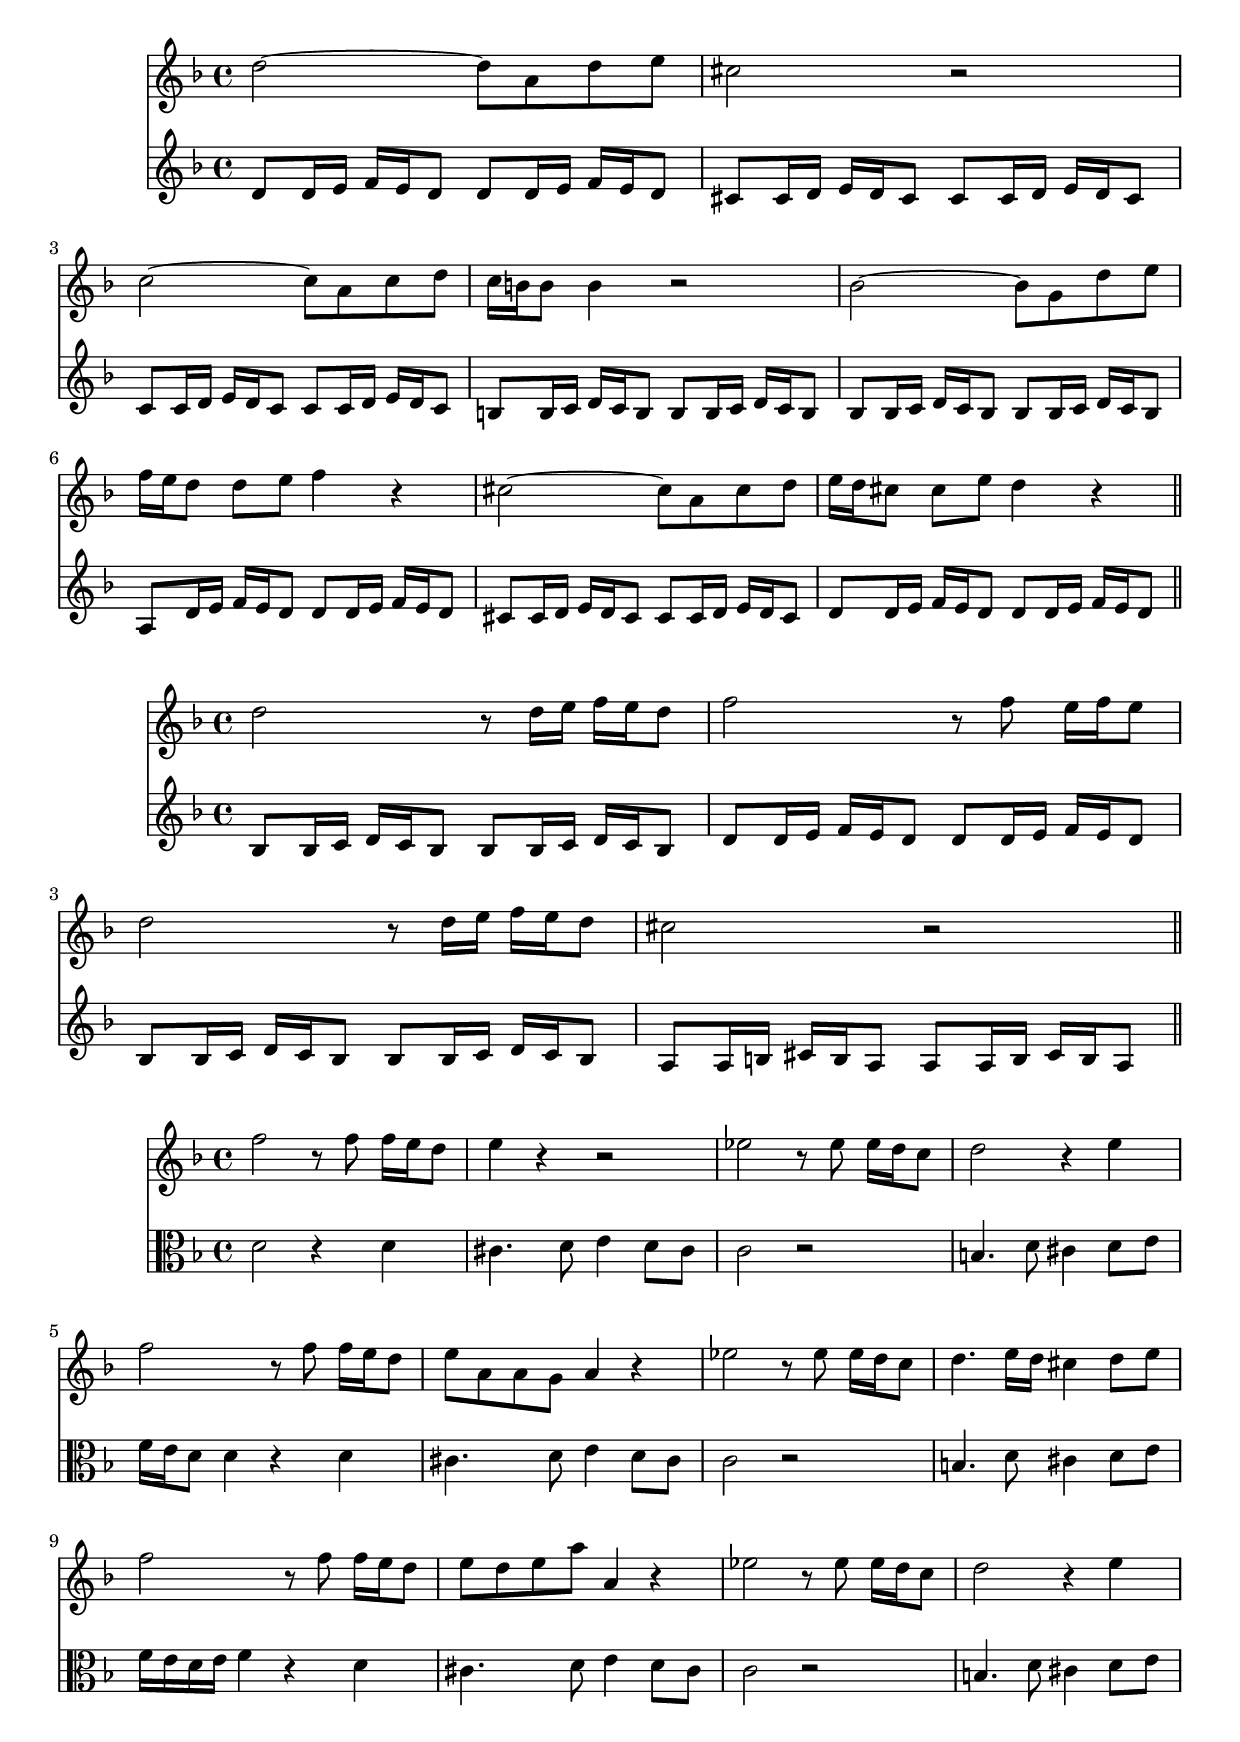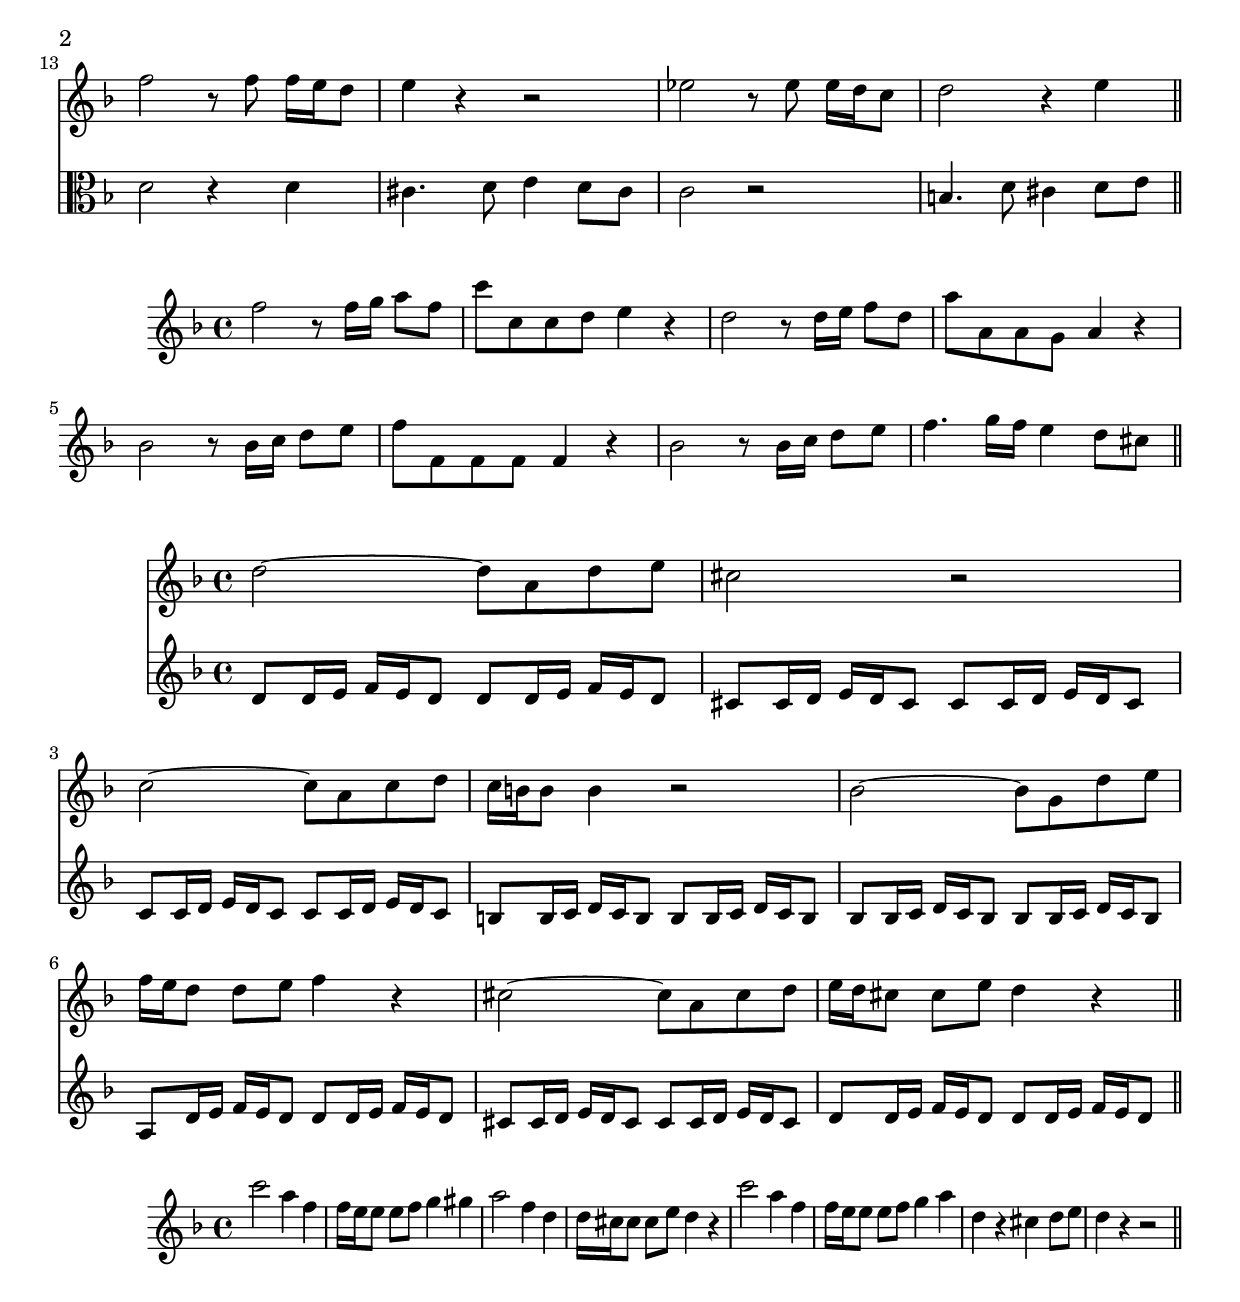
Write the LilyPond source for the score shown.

\version "2.22.1"

one = {
  <<
    \new Staff {
      \clef "treble"
      \key d \minor
      \relative {
        d''2~ 8 a d e | cis2 r | c2~ 8 a c d | c16 b b8 b4 r2 |
        bes2~ 8 g d' e | f16 e d8 d e f4 r | cis2~ 8 a cis d | e16 d cis8 cis8 e d4 r \bar "||"
      }
    }
    \new Staff {
      \clef "treble"
      \key d \minor
      \relative {
        d'8 d16 e f e d8 d d16 e f e d8 | cis8 cis16 d e d cis8 cis cis16 d e d cis8 | c8 c16 d e d c8 c c16 d e d c8 | b8 b16 c d c b8 b b16 c d c b8 |
        bes8 bes16 c d c bes8 bes bes16 c d c bes8 | a8 d16 e f e d8 d d16 e f e d8 | cis8 cis16 d e d cis8 cis cis16 d e d cis8 | d8 d16 e f e d8 d d16 e f e d8 \bar "||"
      }
    }
  >>
}

two = {
  <<
    \new Staff {
      \clef "treble"
      \key d \minor
      \relative {
        d''2 r8 d16 e f e d8 | f2 r8 f e16 f e8 | d2 r8 d16 e f e d8 | cis2 r \bar "||"
      }
    }
    \new Staff {
      \clef "treble"
      \key d \minor
      \relative {
        bes8 bes16 c d c bes8 bes bes16 c d c bes8 | d8 d16 e f e d8 d d16 e f e d8 | bes8 bes16 c d c bes8 bes bes16 c d c bes8 | a8 a16 b cis b a8 a a16 b cis b a8 \bar "||"
      }
    }
  >>
}

three = {
  <<
    \new Staff {
      \clef "treble"
      \key d \minor
      \relative {
        f''2 r8 f f16 e d8 | e4 r r2 | ees2 r8 ees ees16 d c8 | d2 r4 e |
        f2 r8 f f16 e d8 | e a, a g a4 r | ees'2 r8 ees ees16 d c8 | d4. e16 d cis4 d8 e |
        f2 r8 f f16 e d8 | e d e a a,4 r | ees'2 r8 ees ees16 d c8 | d2 r4 e |
        f2 r8 f f16 e d8 | e4 r r2 | ees2 r8 ees ees16 d c8 | d2 r4 e \bar "||"
      }
    }
    \new Staff {
      \clef "alto"
      \key d \minor
      \relative {
        d'2 r4 d | cis4. d8 e4 d8 cis | c2 r | b4. d8 cis4 d8 e |
        f16 e d8 d4 r d | cis4. d8 e4 d8 cis | c2 r | b4. d8 cis4 d8 e |
        f16 e d e f4 r d | cis4. d8 e4 d8 cis | c2 r | b4. d8 cis4 d8 e |
        d2 r4 d | cis4. d8 e4 d8 cis | c2 r | b4. d8 cis4 d8 e \bar "||"
      }
    }
  >>
}

lead_b = \new Staff {
  \relative {
    \clef "treble"
    \key d \minor
    r8 f'' f16 g8 a16~ 8 a g f | e a a gis16 a~ 2 |
    r16 d,~ 8 d16 e8 f16~ 8 f e d | c f a, g16 a~ 2 |
    r8 g g a16 bes~ 2 | d8 cis d e16 d~ 2 |
    e4 cis d e | e8 d d e16 f~ 2 \bar "||"
  }
}

lead_b_bis = \new Staff {
  \relative {
    \clef "treble"
    \key d \minor
    f''2 c4 a | g8 f' f e16 e~ 4 r |
    d2 a4 f | e8 d' cis b16 cis~ 4 r \bar "||"
  }
}

\one
\two
\three
\relative {
  \key d \minor
  f''2 r8 f16 g a8 f | c' c, c d e4 r | d2 r8 d16 e f8 d | a' a, a g a4 r |
  bes2 r8 bes16 c d8 e | f f, f f f4 r | bes2 r8 bes16 c d8 e | f4. g16 f e4 d8 cis \bar "||"
}
\one
\relative {
  \key d \minor
  c'''2 a4 f | f16 e e8 e f g4 gis | a2 f4 d | d16 cis cis8 cis e d4 r |
  c'2 a4 f | f16 e e8 e f g4 a | d,4 r cis d8 e | d4 r r2 \bar "||"
}
